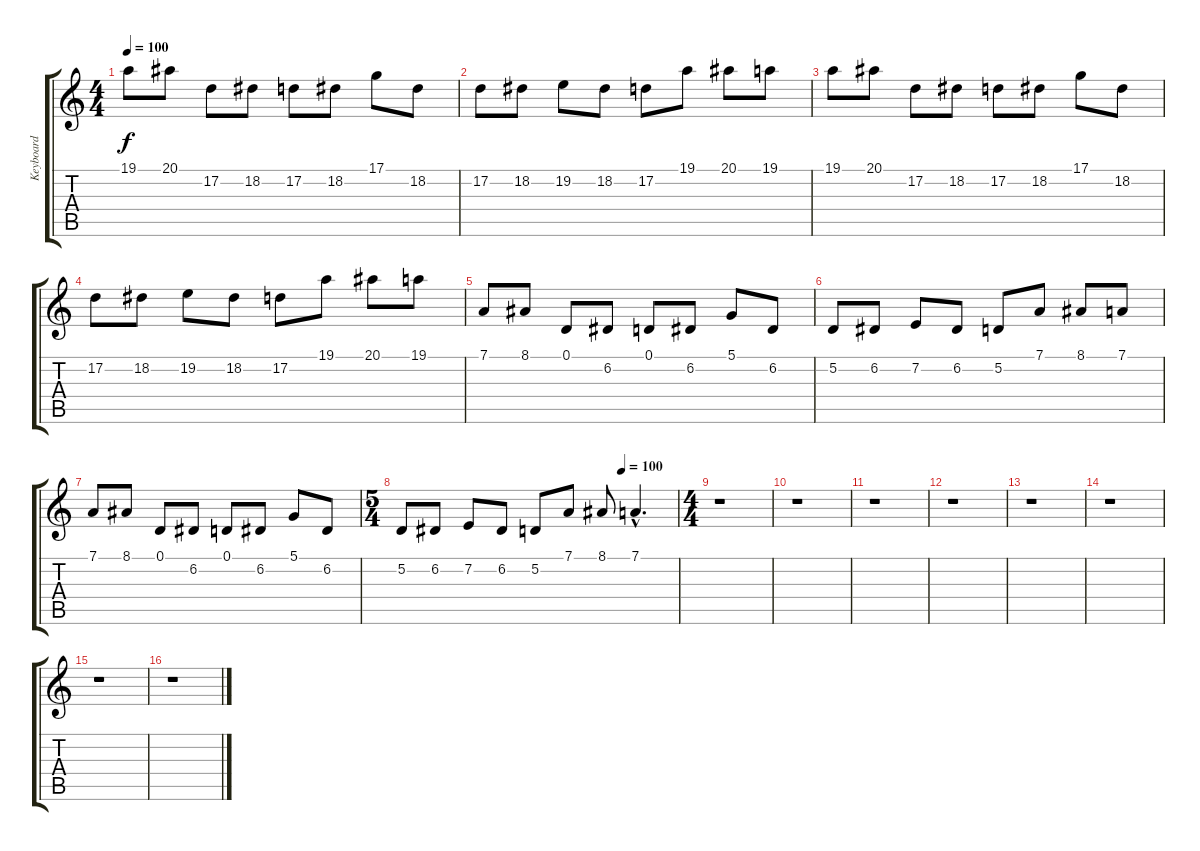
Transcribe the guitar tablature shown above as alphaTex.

\track ("Keyboard" "Keyboard") {instrument pad8sweep}
\staff {score tabs}
\tuning (D4 A3 F3 C3 G2 D2) {hide}
\ts (4 4)
\tempo 100
\clef g2
\ks c
19.1.8{dy f} 20.1.8 17.2.8 18.2.8 17.2.8 18.2.8 17.1.8 18.2.8 |
17.2.8 18.2.8 19.2.8 18.2.8 17.2.8 19.1.8 20.1.8 19.1.8 |
19.1.8 20.1.8 17.2.8 18.2.8 17.2.8 18.2.8 17.1.8 18.2.8 |
17.2.8 18.2.8 19.2.8 18.2.8 17.2.8 19.1.8 20.1.8 19.1.8 |
7.1.8{volume 13 instrument glockenspiel} 8.1.8 0.1.8 6.2.8 0.1.8 6.2.8 5.1.8 6.2.8 |
5.2.8 6.2.8 7.2.8 6.2.8 5.2.8 7.1.8 8.1.8 7.1.8 |
7.1.8{volume 13 instrument glockenspiel} 8.1.8 0.1.8 6.2.8 0.1.8 6.2.8 5.1.8 6.2.8 |
\ts (5 4)
\tempo (100 0.8)
5.2.8 6.2.8 7.2.8 6.2.8 5.2.8 7.1.8 8.1.8 7.1{hac}.4{d} |
\ts (4 4)
r.1 |
r.1 |
r.1 |
r.1 |
r.1 |
r.1 |
r.1 |
r.1
